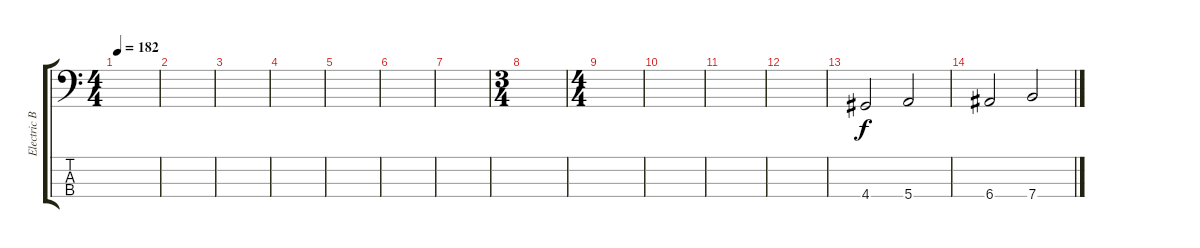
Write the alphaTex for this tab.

\track ("Electric Bass" "Electric B") {instrument electricbassfinger}
\staff {score tabs}
\tuning (G2 D2 A1 E1) {hide}
\ts (4 4)
\tempo 182
\clef f4
\ks c
|
|
|
|
|
|
|
\ts (3 4)
|
\ts (4 4)
|
|
|
|
4.4.2 5.4.2 |
6.4.2 7.4.2
